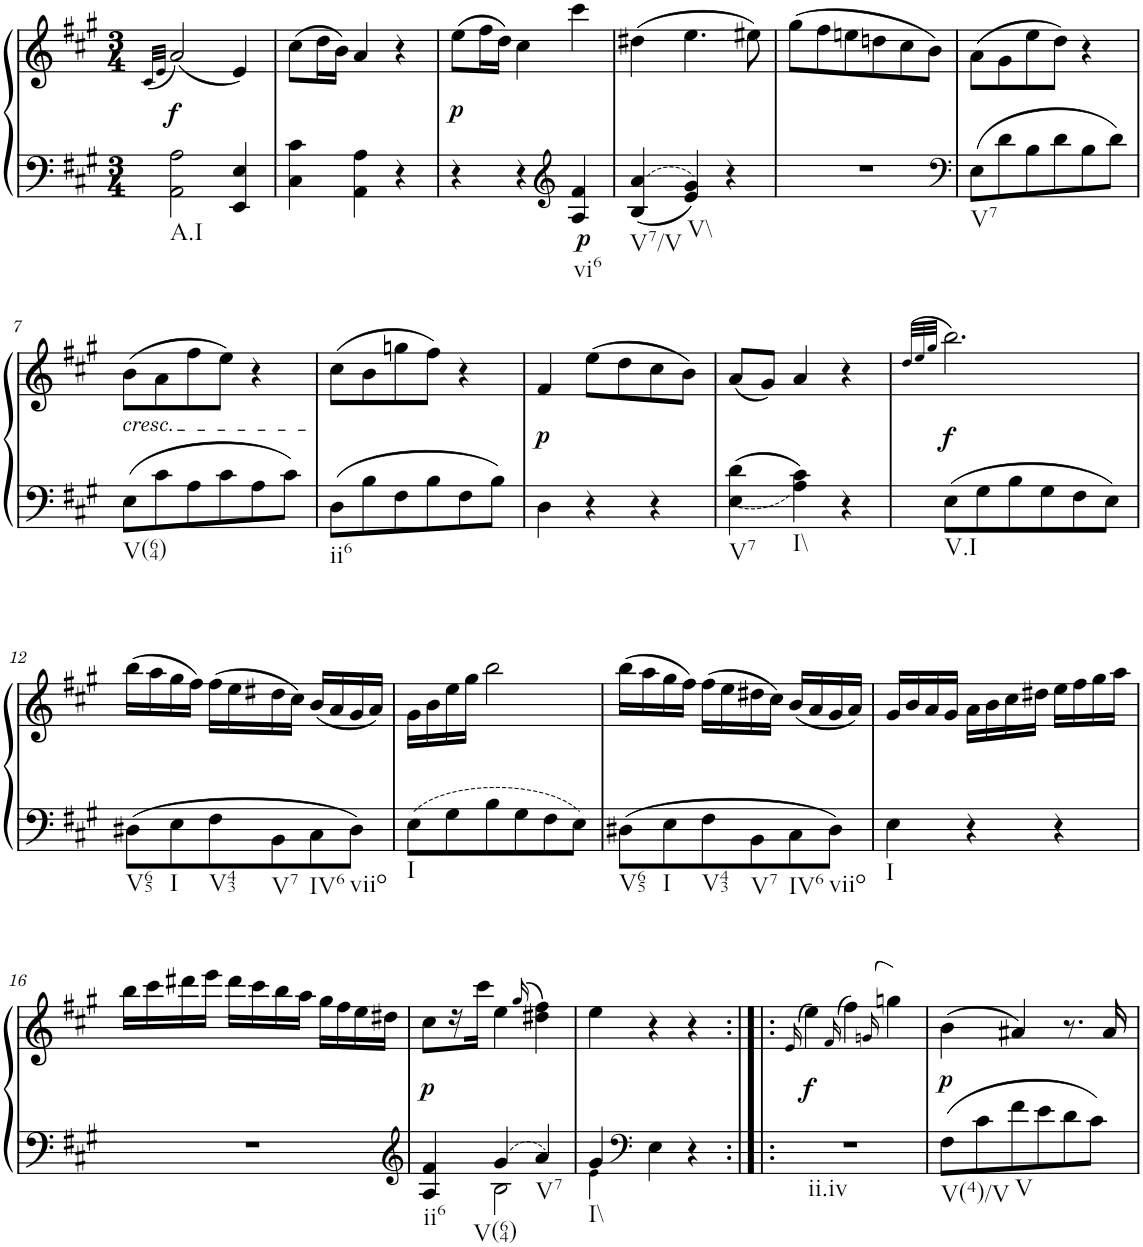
**kern	**kern	**dynam
*part1	*part1	*part1
*staff2	*staff1	*staff1/2
*I"Piano, Piano right	*	*
*I'Pno.	*	*
*clefF4	*clefG2	*
*k[f#c#g#]	*k[f#c#g#]	*
*M3/4	*M3/4	*
=1	=1	=1
.	(32qc#/LLL	.
.	32qe/JJJ	.
!LO:TX:b:t=A.I	!	!
!	!	!LO:DY:b
2AA\ 2A\	(2a/)	f
4EE/ 4E/	4e/)	.
=2	=2	=2
4C#\ 4c#\	(8cc#\L	.
.	16dd\L	.
.	16b\JJ)	.
4AA\ 4A\	4a/	.
4r	4r	.
=3	=3	=3
!	!	!LO:DY:b
4r	(8ee\L	p
.	16ff#\L	.
.	16dd\JJ)	.
4r	4cc#\	.
*clefG2	*	*
!LO:TX:b:t=vi6	!	!
!	!	!LO:DY:b=2
4A/ 4f#/	4ccc#\	p
=4	=4	=4
!LO:TX:b:t=V7/V	!	!
4B/ 4a/	(4dd#X\	.
!LO:TX:b:t=V\\	!	!
4e/ 4g#/	4.ee\	.
4r	.	.
.	8ee#X\)	.
=5	=5	=5
2.r	(8gg#\L	.
.	8ff#\	.
.	8een\	.
.	8ddn\	.
.	8cc#\	.
.	8b\J)	.
=6	=6	=6
*clefF4	*	*
!LO:TX:b:t=V7	!	!
8E\L	(8a\L	.
8d\	8g#\	.
8B\	8ee\	.
8d\	8dd\J)	.
8B\	4r	.
8d\J	.	.
!!LO:LB:g=z
=7	=7	=7
!	!LO:TX:b:i:t=cresc.	!
!LO:TX:b:t=V(64)	!	!
8E\L	(8b\L	.
8c#\	8a\	.
8A\	8ff#\	.
8c#\	8ee\J)	.
8A\	4r	.
8c#\J	.	.
=8	=8	=8
!LO:TX:b:t=ii6	!	!
8D\L	(8cc#\L	.
8B\	8b\	.
8F#\	8ggn\	.
8B\	8ff#\J)	.
8F#\	4r	.
8B\J	.	.
=9	=9	=9
!	!	!LO:DY:b
4D\	4f#/	p
4r	(8ee\L	.
.	8dd\	.
4r	8cc#\	.
.	8b\J)	.
=10	=10	=10
!LO:TX:b:t=V7	!	!
4E\ 4d\	(8a/L	.
.	8g#/J)	.
!LO:TX:b:t=I\\	!	!
4A\ 4c#\	4a/	.
4r	4r	.
=11	=11	=11
.	(>32qdd/LLL	.
.	32qee/	.
.	32qgg#/JJJ	.
!LO:TX:b:t=V.I	!	!
!	!	!LO:DY:b
8E\L	2.bb\)	f
8G#\	.	.
8B\	.	.
8G#\	.	.
8F#\	.	.
8E\J	.	.
!!LO:LB:g=z
=12	=12	=12
!LO:TX:b:t=V65	!	!
8D#X\L	(16bb\LL	.
.	16aa\	.
!LO:TX:b:t=I	!	!
8E\	16gg#\	.
.	16ff#\JJ)	.
!LO:TX:b:t=V43	!	!
8F#\	(16ff#\LL	.
.	16ee\	.
!LO:TX:b:t=V7	!	!
8BB\	16dd#X\	.
.	16cc#\JJ)	.
!LO:TX:b:t=IV6	!	!
8C#\	(16b/LL	.
.	16a/	.
!LO:TX:b:t=viio	!	!
8D#\J	16g#/	.
.	16a/JJ)	.
=13	=13	=13
!LO:TX:b:t=I	!	!
8E\L	16g#\LL	.
.	16b\	.
8G#\	16ee\	.
.	16gg#\JJ	.
8B\	2bb\	.
8G#\	.	.
8F#\	.	.
8E\J	.	.
=14	=14	=14
!LO:TX:b:t=V65	!	!
8D#X\L	(16bb\LL	.
.	16aa\	.
!LO:TX:b:t=I	!	!
8E\	16gg#\	.
.	16ff#\JJ)	.
!LO:TX:b:t=V43	!	!
8F#\	(16ff#\LL	.
.	16ee\	.
!LO:TX:b:t=V7	!	!
8BB\	16dd#X\	.
.	16cc#\JJ)	.
!LO:TX:b:t=IV6	!	!
8C#\	(16b/LL	.
.	16a/	.
!LO:TX:b:t=viio	!	!
8D#\J	16g#/	.
.	16a/JJ)	.
=15	=15	=15
!LO:TX:b:t=I	!	!
4E\	16g#/LL	.
.	16b/	.
.	16a/	.
.	16g#/JJ	.
4r	16a\LL	.
.	16b\	.
.	16cc#\	.
.	16dd#X\JJ	.
4r	16ee\LL	.
.	16ff#\	.
.	16gg#\	.
.	16aa\JJ	.
!!LO:LB:g=z
=16	=16	=16
2.r	16bb\LL	.
.	16ccc#\	.
.	16ddd#X\	.
.	16eee\JJ	.
.	16ddd#\LL	.
.	16ccc#\	.
.	16bb\	.
.	16aa\JJ	.
.	16gg#\LL	.
.	16ff#\	.
.	16ee\	.
.	16dd#X\JJ	.
=17	=17	=17
*clefG2	*	*
*^	*	*
!LO:TX:b:t=ii6	!	!	!
!	!	!	!LO:DY:b
4A/ 4f#/	4ryy	8cc#\L	p
.	.	16r	.
.	.	16ccc#\JJ	.
!LO:TX:b:t=V(64)	!	!	!
4g#/	2B\	4ee\	.
.	.	(>16qgg#/	.
!LO:TX:b:t=V7	!	!	!
4a/	.	4dd#X\ 4ff#\)	.
=18	=18	=18	=18
!LO:TX:b:t=I\\	!	!	!
4g#/	4e!\	4ee\	.
*clefF4	*	*	*
4E\	2ryy	4r	.
4r	.	4r	.
*v	*v	*	*
=19:|!|:	=19:|!|:	=19:|!|:
.	(>16qe/	.
!LO:TX:b:t=ii.iv	!	!
!	!	!LO:DY:b
2.r	4ee\)	f
.	(>16qf#/	.
.	4ff#\)	.
.	(>16qgn/	.
.	4ggn\)	.
=20	=20	=20
!LO:TX:b:t=V(4)/V	!	!
!	!	!LO:DY:b
8F#\L	(4b\	p
8c#\	.	.
!LO:TX:b:t=V	!	!
8f#\	4a#X/)	.
8e\	.	.
8d\	8.r	.
8c#\J	.	.
.	16a#/	.
=	=	=
*-	*-	*-
